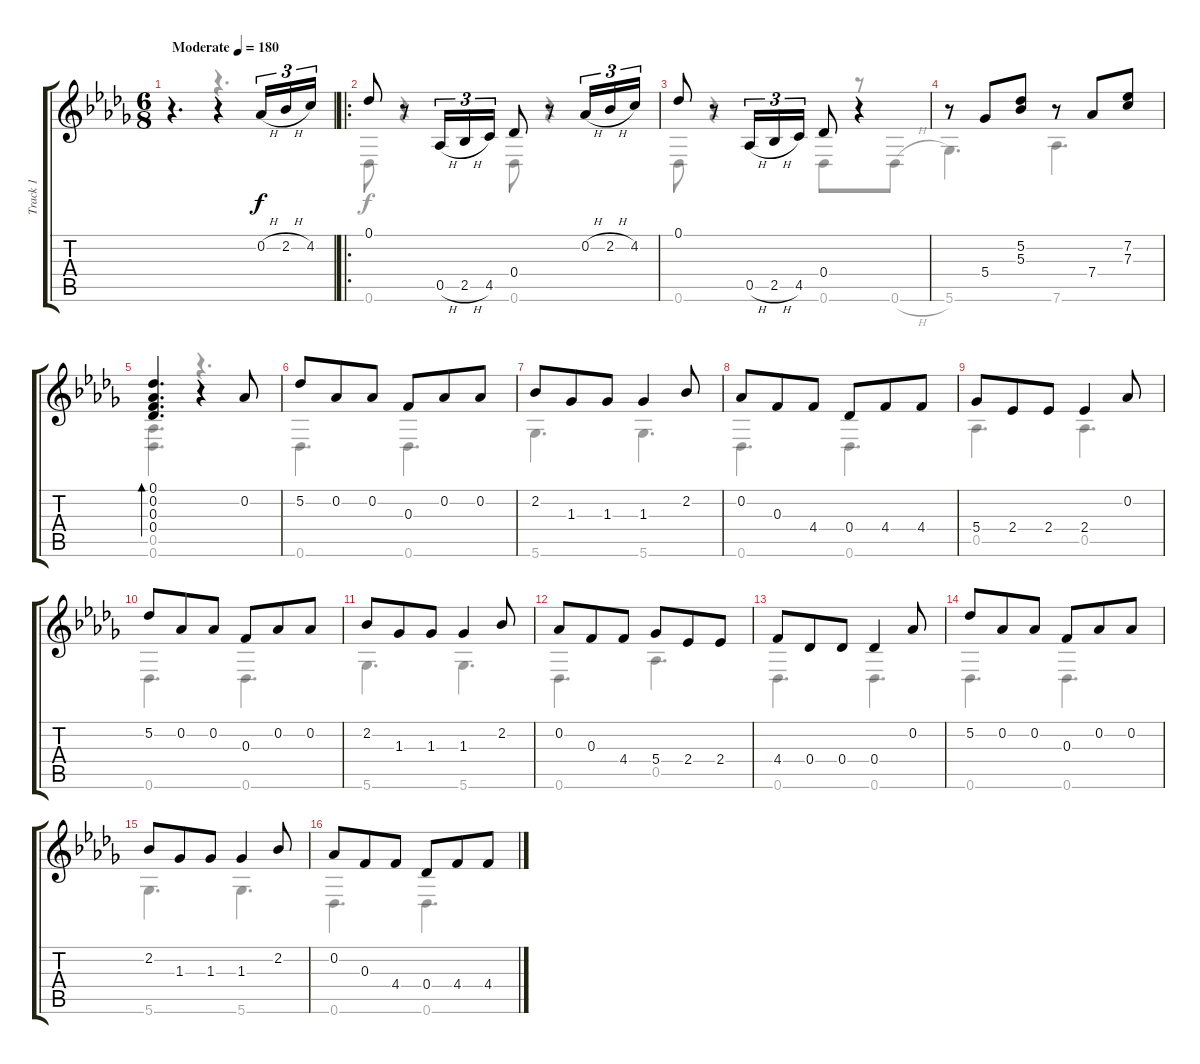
\track ("Track 1" "Track 1") {instrument acousticguitarsteel}
\staff {score tabs}
\tuning (Db4 Ab3 F3 Db3 Ab2 Db2) {hide}
\voice
\ts (6 8)
\tempo (180 "Moderate")
\clef g2
\ks db
r.4{d dy f instrument acousticguitarsteel} r.4 0.2{h}.16{tu (3 2)} 2.2{h}.16{tu (3 2)} 4.2.16{tu (3 2)} |
\ro
0.1.8 r.8 0.5{h}.16{tu (3 2)} 2.5{h}.16{tu (3 2)} 4.5.16{tu (3 2)} 0.4.8 r.8 0.2{h}.16{tu (3 2)} 2.2{h}.16{tu (3 2)} 4.2.16{tu (3 2)} |
0.1.8 r.8 0.5{h}.16{tu (3 2)} 2.5{h}.16{tu (3 2)} 4.5.16{tu (3 2)} 0.4.8 r.4 |
r.8 5.4.8 (5.2 5.3).8 r.8 7.4.8 (7.2 7.3).8 |
(0.1 0.2 0.3 0.4).4{d bd 60} r.4 0.2.8 |
5.2.8 0.2.8 0.2.8 0.3.8 0.2.8 0.2.8 |
2.2.8 1.3.8 1.3.8 1.3.4 2.2.8 |
0.2.8 0.3.8 4.4.8 0.4.8 4.4.8 4.4.8 |
5.4.8 2.4.8 2.4.8 2.4.4 0.2.8 |
5.2.8 0.2.8 0.2.8 0.3.8 0.2.8 0.2.8 |
2.2.8 1.3.8 1.3.8 1.3.4 2.2.8 |
0.2.8 0.3.8 4.4.8 5.4.8 2.4.8 2.4.8 |
4.4.8 0.4.8 0.4.8 0.4.4 0.2.8 |
5.2.8 0.2.8 0.2.8 0.3.8 0.2.8 0.2.8 |
2.2.8 1.3.8 1.3.8 1.3.4 2.2.8 |
0.2.8 0.3.8 4.4.8 0.4.8 4.4.8 4.4.8
\voice
\clef g2
\ottava regular
\simile none
\ks db
r.4{d dy f} r.4{d} |
0.6.8 r.4 0.6.8 r.4 |
0.6.8 r.4 0.6.8 r.8 0.6{h}.8 |
5.6.4{d} 7.6.4{d} |
(0.5 0.6).4{d} r.4{d} |
0.6.4{d} 0.6.4{d} |
5.6.4{d} 5.6.4{d} |
0.6.4{d} 0.6.4{d} |
0.5.4{d} 0.5.4{d} |
0.6.4{d} 0.6.4{d} |
5.6.4{d} 5.6.4{d} |
0.6.4{d} 0.5.4{d} |
0.6.4{d} 0.6.4{d} |
0.6.4{d} 0.6.4{d} |
5.6.4{d} 5.6.4{d} |
0.6.4{d} 0.6.4{d}
